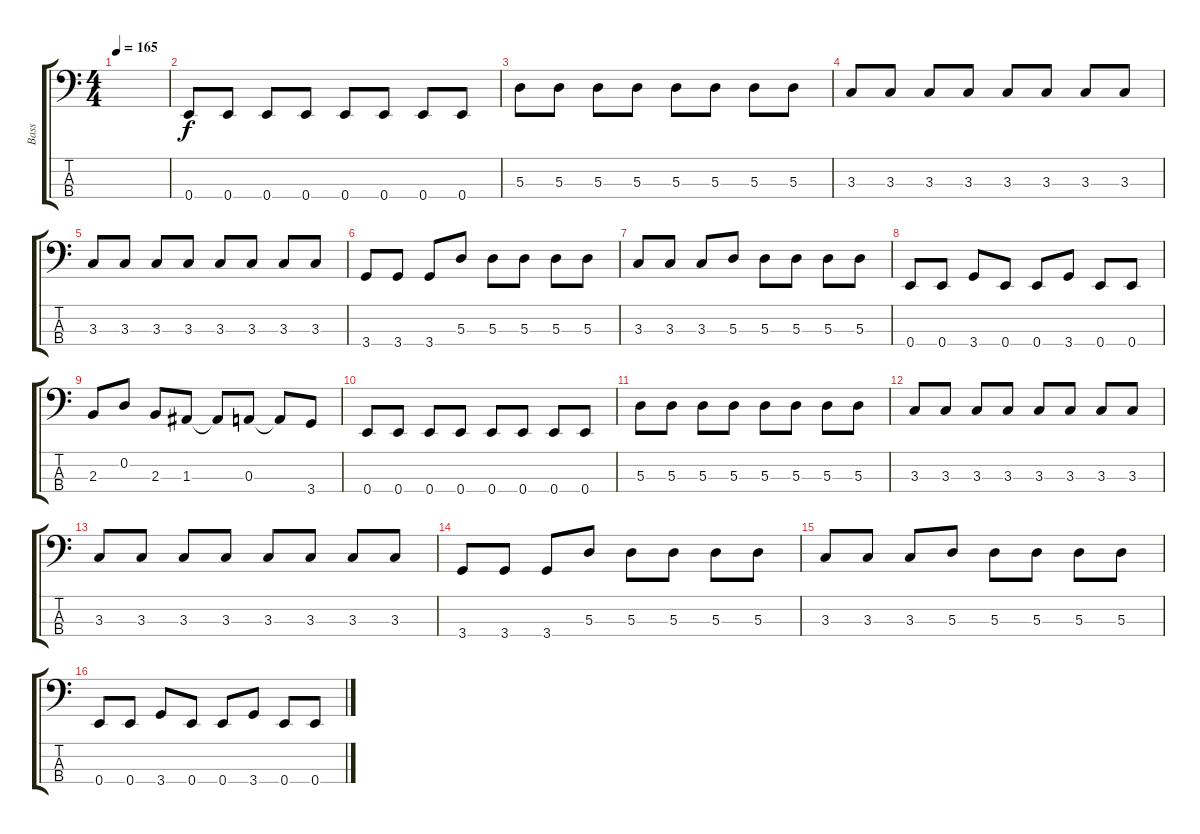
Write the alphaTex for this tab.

\track ("Bass" "Bass") {instrument electricbasspick}
\staff {score tabs}
\tuning (G2 D2 A1 E1) {hide}
\ts (4 4)
\tempo 165
\clef f4
\ks c
|
0.4.8 0.4.8 0.4.8 0.4.8 0.4.8 0.4.8 0.4.8 0.4.8 |
5.3.8 5.3.8 5.3.8 5.3.8 5.3.8 5.3.8 5.3.8 5.3.8 |
3.3.8 3.3.8 3.3.8 3.3.8 3.3.8 3.3.8 3.3.8 3.3.8 |
3.3.8 3.3.8 3.3.8 3.3.8 3.3.8 3.3.8 3.3.8 3.3.8 |
3.4.8 3.4.8 3.4.8 5.3.8 5.3.8 5.3.8 5.3.8 5.3.8 |
3.3.8 3.3.8 3.3.8 5.3.8 5.3.8 5.3.8 5.3.8 5.3.8 |
0.4.8 0.4.8 3.4.8 0.4.8 0.4.8 3.4.8 0.4.8 0.4.8 |
2.3.8 0.2.8 2.3.8 1.3.8 1.3{t}.8 0.3.8 0.3{t}.8 3.4.8 |
0.4.8 0.4.8 0.4.8 0.4.8 0.4.8 0.4.8 0.4.8 0.4.8 |
5.3.8 5.3.8 5.3.8 5.3.8 5.3.8 5.3.8 5.3.8 5.3.8 |
3.3.8 3.3.8 3.3.8 3.3.8 3.3.8 3.3.8 3.3.8 3.3.8 |
3.3.8 3.3.8 3.3.8 3.3.8 3.3.8 3.3.8 3.3.8 3.3.8 |
3.4.8 3.4.8 3.4.8 5.3.8 5.3.8 5.3.8 5.3.8 5.3.8 |
3.3.8 3.3.8 3.3.8 5.3.8 5.3.8 5.3.8 5.3.8 5.3.8 |
0.4.8 0.4.8 3.4.8 0.4.8 0.4.8 3.4.8 0.4.8 0.4.8
